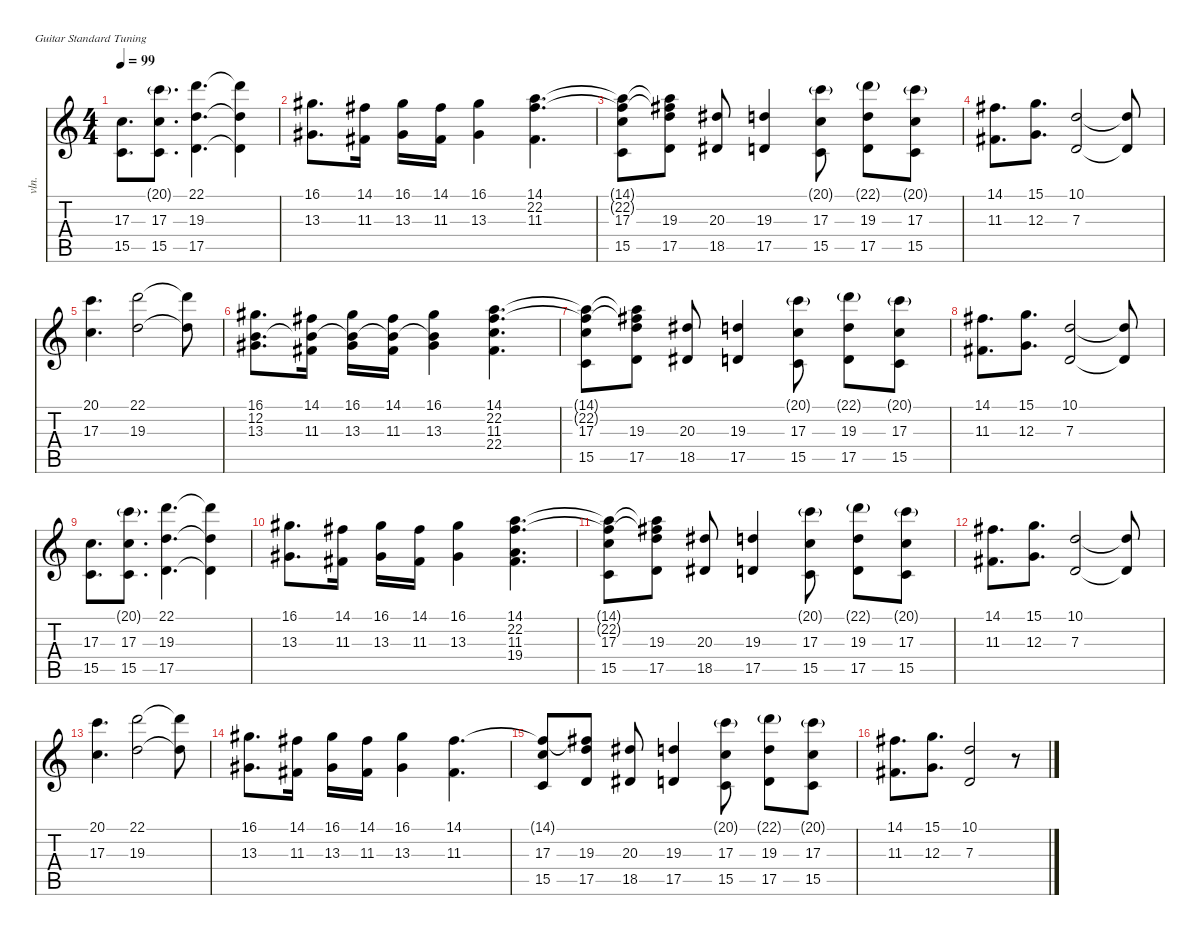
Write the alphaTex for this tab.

\defaultSystemsLayout 4
\hideDynamics
\bracketExtendMode nobrackets
\otherSystemsTrackNameOrientation horizontal
\track ("strings" "vln.") {instrument stringensemble1}
\staff {score tabs}
\tuning (E4 B3 G3 D3 A2 E2)
\ts (4 4)
\tempo 99
\clef g2
\ks c
(17.3 15.5).8{d dy f} (20.1{g} 17.3 15.5).8{d} (22.1 19.3 17.5).4{d} (22.1{t} 19.3{t} 17.5{t}).4 |
(16.1{acc #} 13.3{acc #}).8{d} (14.1{acc #} 11.3{acc #}).16 (16.1{acc #} 13.3{acc #}).16 (14.1{acc #} 11.3{acc #}).16 (16.1{acc #} 13.3{acc #}).4 (14.1{acc #} 22.2 11.3{acc #}).4{d} |
(14.1{t acc #} 22.2{t} 17.3 15.5).8 (14.1{t acc #} 22.2{t} 19.3 17.5).8 (20.3{acc #} 18.5{acc #}).8 (19.3 17.5).4 (20.1{g} 17.3 15.5).8 (22.1{g} 19.3 17.5).8 (20.1{g} 17.3 15.5).8 |
(14.1{acc #} 11.3{acc #}).8{d} (15.1 12.3).8{d} (10.1 7.3).2 (10.1{t} 7.3{t}).8 |
(20.1 17.3).4{d} (22.1 19.3).2 (22.1{t} 19.3{t}).8 |
(16.1{acc #} 12.2 13.3{acc #}).8{d} (14.1{acc #} 12.2{t} 11.3{acc #}).16 (16.1{acc #} 12.2{t} 13.3{acc #}).16 (14.1{acc #} 12.2{t} 11.3{acc #}).16 (16.1{acc #} 12.2{t} 13.3{acc #}).4 (14.1{acc #} 22.2 11.3{acc #} 22.4).4{d} |
(14.1{t acc #} 22.2{t} 17.3 15.5).8 (14.1{t acc #} 22.2{t} 19.3 17.5).8 (20.3{acc #} 18.5{acc #}).8 (19.3 17.5).4 (20.1{g} 17.3 15.5).8 (22.1{g} 19.3 17.5).8 (20.1{g} 17.3 15.5).8 |
(14.1{acc #} 11.3{acc #}).8{d} (15.1 12.3).8{d} (10.1 7.3).2 (10.1{t} 7.3{t}).8 |
(17.3 15.5).8{d} (20.1{g} 17.3 15.5).8{d} (22.1 19.3 17.5).4{d} (22.1{t} 19.3{t} 17.5{t}).4 |
(16.1{acc #} 13.3{acc #}).8{d} (14.1{acc #} 11.3{acc #}).16 (16.1{acc #} 13.3{acc #}).16 (14.1{acc #} 11.3{acc #}).16 (16.1{acc #} 13.3{acc #}).4 (14.1{acc #} 22.2 11.3{acc #} 19.4).4{d} |
(14.1{t acc #} 22.2{t} 17.3 15.5).8 (14.1{t acc #} 22.2{t} 19.3 17.5).8 (20.3{acc #} 18.5{acc #}).8 (19.3 17.5).4 (20.1{g} 17.3 15.5).8 (22.1{g} 19.3 17.5).8 (20.1{g} 17.3 15.5).8 |
(14.1{acc #} 11.3{acc #}).8{d} (15.1 12.3).8{d} (10.1 7.3).2 (10.1{t} 7.3{t}).8 |
(20.1 17.3).4{d} (22.1 19.3).2 (22.1{t} 19.3{t}).8 |
(16.1{acc #} 13.3{acc #}).8{d} (14.1{acc #} 11.3{acc #}).16 (16.1{acc #} 13.3{acc #}).16 (14.1{acc #} 11.3{acc #}).16 (16.1{acc #} 13.3{acc #}).4 (14.1{acc #} 11.3{acc #}).4{d} |
(14.1{t acc #} 17.3 15.5).8 (14.1{t acc #} 19.3 17.5).8 (20.3{acc #} 18.5{acc #}).8 (19.3 17.5).4 (20.1{g} 17.3 15.5).8 (22.1{g} 19.3 17.5).8 (20.1{g} 17.3 15.5).8 |
(14.1{acc #} 11.3{acc #}).8{d} (15.1 12.3).8{d} (10.1 7.3).2 r.8
